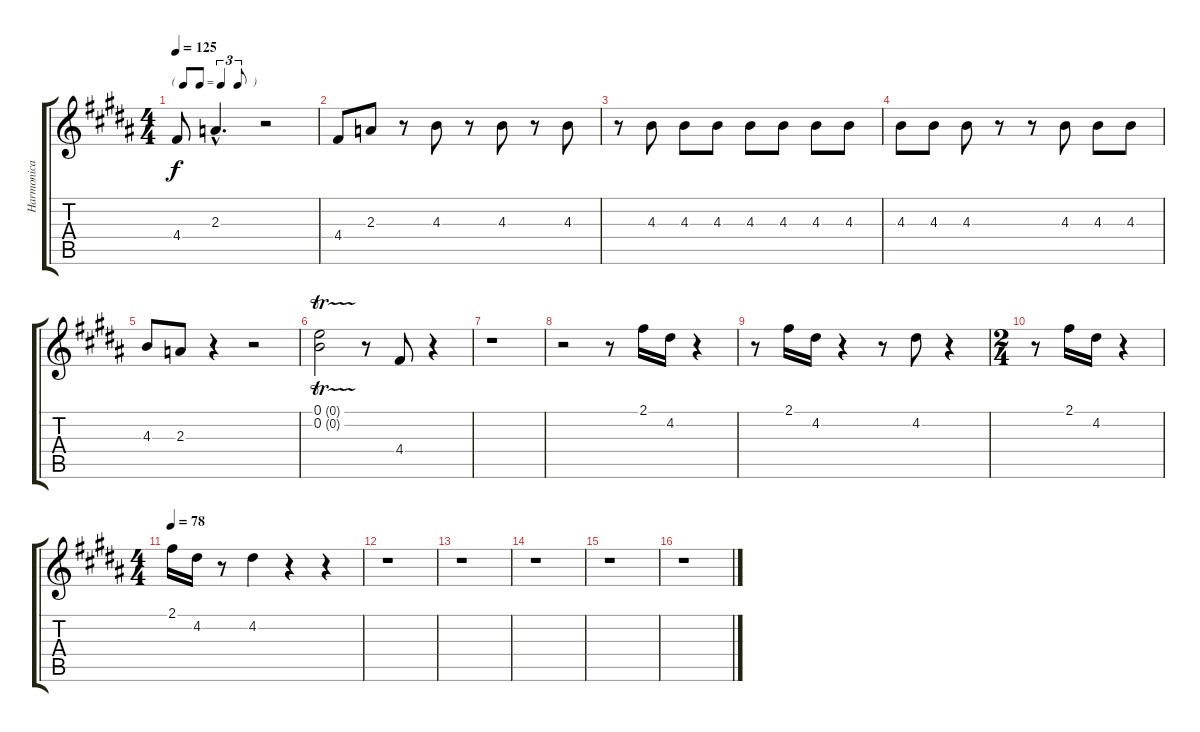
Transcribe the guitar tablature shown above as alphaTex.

\track ("Harmonica" "Harmonica") {instrument harmonica}
\staff {score tabs}
\tuning (E5 B4 G4 D4 A3 E3) {hide}
\ts (4 4)
\tf triplet8th
\tempo 125
\clef g2
\ks b
4.4{t}.8{dy f} 2.3{hac}.4{d} r.2 |
4.4.8 2.3.8 r.8 4.3.8 r.8 4.3.8 r.8 4.3.8 |
r.8 4.3.8 4.3.8 4.3.8 4.3.8 4.3.8 4.3.8 4.3.8 |
4.3.8 4.3.8 4.3.8 r.8 r.8 4.3.8 4.3.8 4.3.8 |
4.3.8 2.3.8 r.4 r.2 |
(0.1{tr (0 32)} 0.2{tr (0 32)}).2 r.8 4.4.8 r.4 |
r.1 |
r.2 r.8 2.1.16 4.2.16 r.4 |
r.8 2.1.16 4.2.16 r.4 r.8 4.2.8 r.4 |
\ts (2 4)
r.8 2.1.16 4.2.16 r.4 |
\ts (4 4)
\tempo 78
2.1.16 4.2.16 r.8 4.2.4 r.4 r.4 |
r.1 |
r.1 |
r.1 |
r.1 |
r.1
